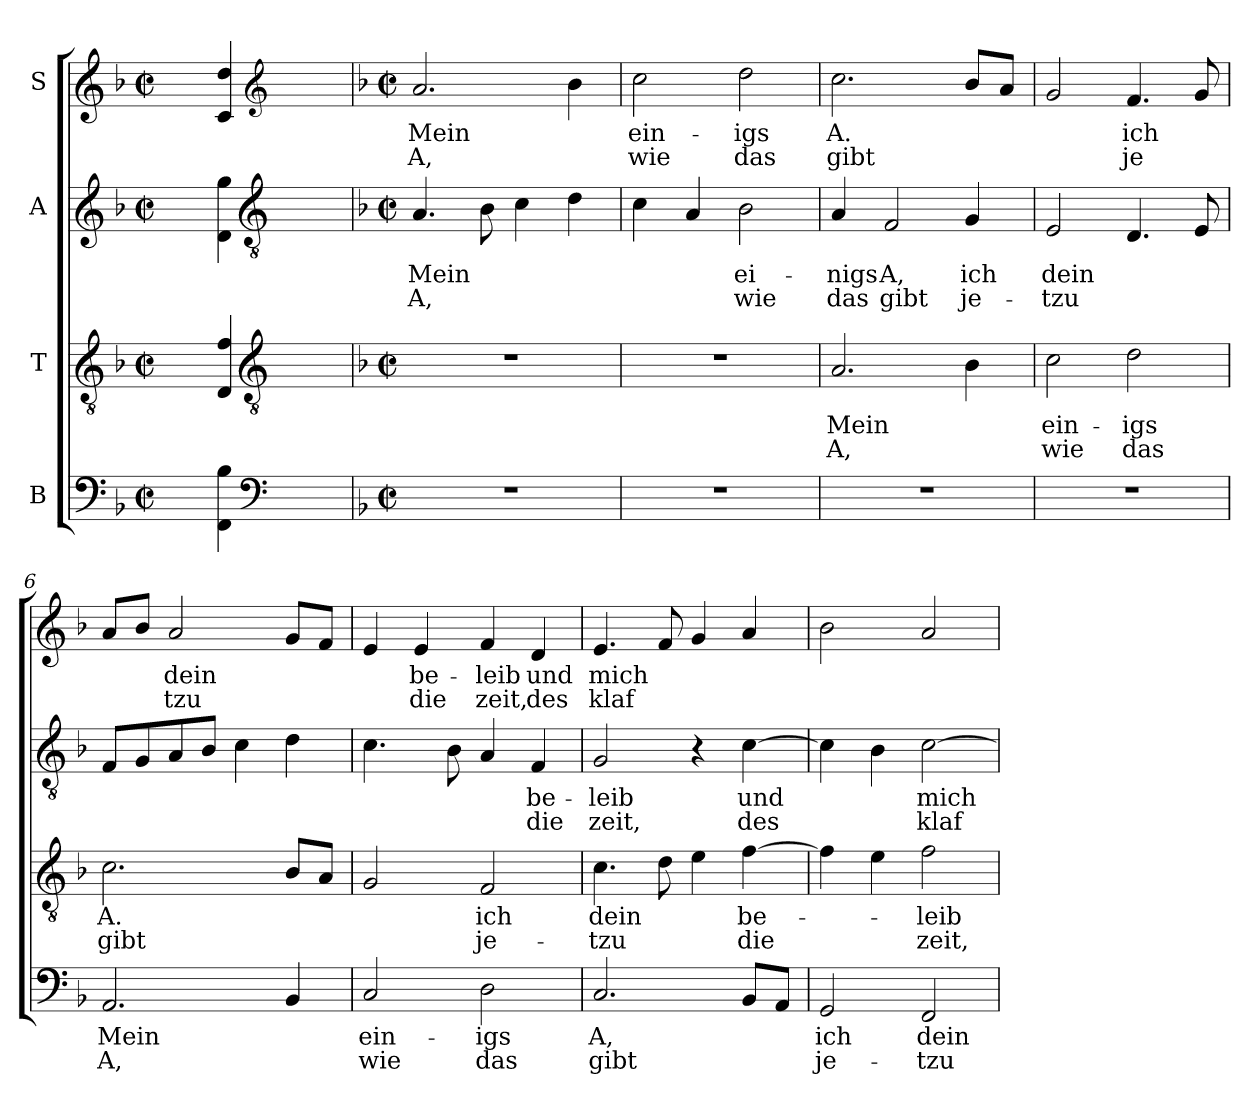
**kern	**text	**text	**kern	**text	**text	**kern	**text	**text	**kern	**text	**text
*part4	*part4	*part4	*part3	*part3	*part3	*part2	*part2	*part2	*part1	*part1	*part1
*staff4	*staff4	*staff4	*staff3	*staff3	*staff3	*staff2	*staff2	*staff2	*staff1	*staff1	*staff1
*I"B	*	*	*I"T	*	*	*I"A	*	*	*I"S	*	*
*clefF4	*	*	*clefGv2	*	*	*clefG2	*	*	*clefG2	*	*
*k[b-]	*	*	*k[b-]	*	*	*k[b-]	*	*	*k[b-]	*	*
*M2/2	*	*	*M2/2	*	*	*M2/2	*	*	*M2/2	*	*
*met(c|)	*	*	*met(c|)	*	*	*met(c|)	*	*	*met(c|)	*	*
=1	=1	=1	=1	=1	=1	=1	=1	=1	=1	=1	=1
4ryy	.	.	4ryy	.	.	4ryy	.	.	4ryy	.	.
4FF 4B-	.	.	4D 4f	.	.	4d 4gg	.	.	4c 4dd	.	.
*clefF4	*	*	*clefGv2	*	*	*clefGv2	*	*	*clefG2	*	*
2ryy	.	.	2ryy	.	.	2ryy	.	.	2ryy	.	.
=2	=2	=2	=2	=2	=2	=2	=2	=2	=2	=2	=2
*k[b-]	*	*	*k[b-]	*	*	*k[b-]	*	*	*k[b-]	*	*
*M2/2	*	*	*M2/2	*	*	*M2/2	*	*	*M2/2	*	*
*met(c|)	*	*	*met(c|)	*	*	*met(c|)	*	*	*met(c|)	*	*
1r	.	.	1r	.	.	4.A/	Mein	A,	2.a/	Mein	A,
.	.	.	.	.	.	8B-\	.	.	.	.	.
.	.	.	.	.	.	4c\	.	.	.	.	.
.	.	.	.	.	.	4d\	.	.	4b-\	.	.
=3	=3	=3	=3	=3	=3	=3	=3	=3	=3	=3	=3
1r	.	.	1r	.	.	4c\	.	.	2cc\	ein-	wie
.	.	.	.	.	.	4A/	.	.	.	.	.
.	.	.	.	.	.	2B-\	ei-	wie	2dd\	-igs	das
=4	=4	=4	=4	=4	=4	=4	=4	=4	=4	=4	=4
1r	.	.	2.A/	Mein	A,	4A/	-nigs	das	2.cc\	A.	gibt
.	.	.	.	.	.	2F/	A,	gibt	.	.	.
.	.	.	4B-\	.	.	4G/	ich	je-	8b-/L	.	.
.	.	.	.	.	.	.	.	.	8a/J	.	.
=5	=5	=5	=5	=5	=5	=5	=5	=5	=5	=5	=5
1r	.	.	2c\	ein-	wie	2E/	dein	-tzu	2g/	.	.
.	.	.	2d\	-igs	das	4.D/	.	.	4.f/	ich	je
.	.	.	.	.	.	8E/	.	.	8g/	.	.
=6	=6	=6	=6	=6	=6	=6	=6	=6	=6	=6	=6
2.AA/	Mein	A,	2.c\	A.	gibt	8F/L	.	.	8a/L	.	.
.	.	.	.	.	.	8G/	.	.	8b-/J	.	.
.	.	.	.	.	.	8A/	.	.	2a/	dein	tzu
.	.	.	.	.	.	8B-/J	.	.	.	.	.
.	.	.	.	.	.	4c\	.	.	.	.	.
4BB-/	.	.	8B-/L	.	.	4d\	.	.	8g/L	.	.
.	.	.	8A/J	.	.	.	.	.	8f/J	.	.
!!LO:LB:g=z
=7	=7	=7	=7	=7	=7	=7	=7	=7	=7	=7	=7
2C/	ein-	wie	2G/	.	.	4.c\	.	.	4e/	.	.
.	.	.	.	.	.	.	.	.	4e/	be-	die
.	.	.	.	.	.	8B-\	.	.	.	.	.
2D\	-igs	das	2F/	ich	je-	4A/	.	.	4f/	-leib	zeit,
.	.	.	.	.	.	4F/	be-	die	4d/	und	des
=8	=8	=8	=8	=8	=8	=8	=8	=8	=8	=8	=8
2.C/	A,	gibt	4.c\	dein	-tzu	2G/	-leib	zeit,	4.e/	mich	klaf
.	.	.	8d\	.	.	.	.	.	8f/	.	.
.	.	.	4e\	.	.	4r	.	.	4g/	.	.
8BB-/L	.	.	[4f\	be-	die	[4c\	und	des	4a/	.	.
8AA/J	.	.	.	.	.	.	.	.	.	.	.
=9	=9	=9	=9	=9	=9	=9	=9	=9	=9	=9	=9
2GG/	ich	je-	4f\]	.	.	4c\]	.	.	2b-\	.	.
.	.	.	4e\	.	.	4B-\	.	.	.	.	.
2FF/	dein	-tzu	2f\	-leib	zeit,	[2c\	mich	klaf-	2a/	.	.
=	=	=	=	=	=	=	=	=	=	=	=
*-	*-	*-	*-	*-	*-	*-	*-	*-	*-	*-	*-
